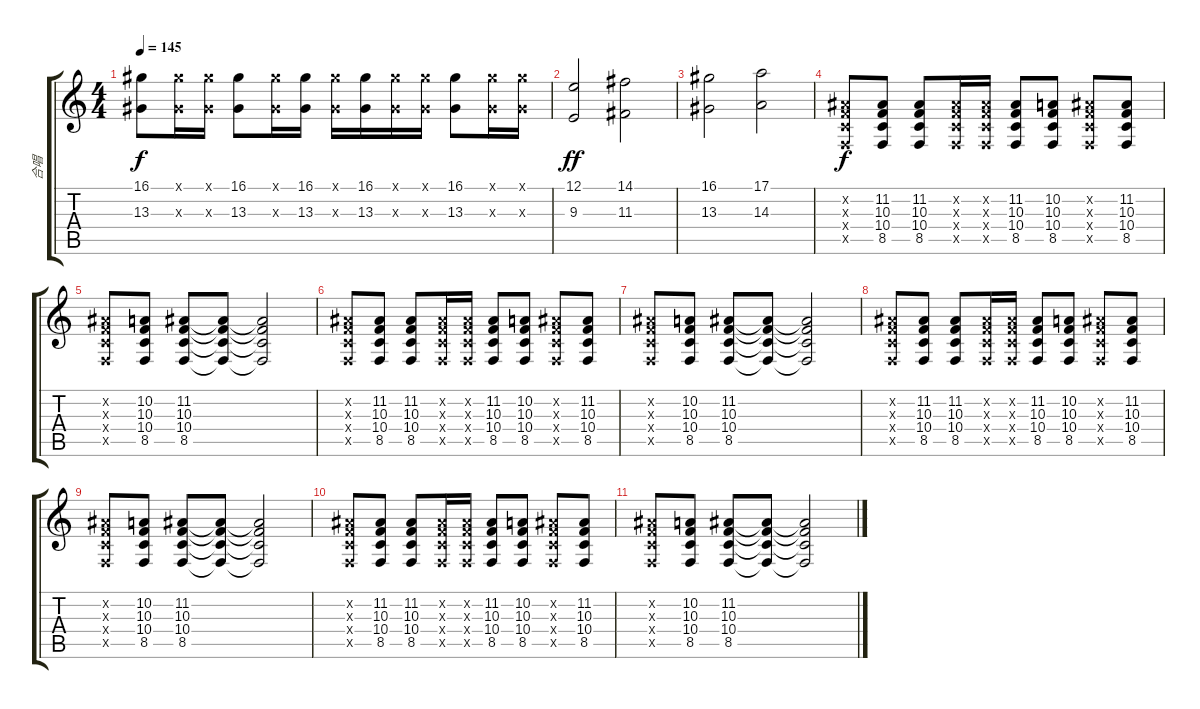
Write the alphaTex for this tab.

\track ("合唱" "合唱") {instrument stringensemble1}
\staff {score tabs}
\tuning (E4 B3 G3 D3 A2 E2) {hide}
\ts (4 4)
\tempo 145
\clef g2
\ks c
(16.1 13.3).8{dy f} (16.1{x} 13.3{x}).16 (16.1{x} 13.3{x}).16 (16.1 13.3).8 (16.1{x} 13.3{x}).16 (16.1 13.3).16 (16.1{x} 13.3{x}).16 (16.1 13.3).16 (16.1{x} 13.3{x}).16 (16.1{x} 13.3{x}).16 (16.1 13.3).8 (16.1{x} 13.3{x}).16 (16.1{x} 13.3{x}).16 |
(12.1 9.3).2{dy ff} (14.1 11.3).2 |
(16.1 13.3).2 (17.1 14.3).2 |
(11.2{x} 10.3{x} 10.4{x} 8.5{x}).8{dy f} (11.2 10.3 10.4 8.5).8 (11.2 10.3 10.4 8.5).8 (11.2{x} 10.3{x} 10.4{x} 8.5{x}).16 (11.2{x} 10.3{x} 10.4{x} 8.5{x}).16 (11.2 10.3 10.4 8.5).8 (10.2 10.3 10.4 8.5).8 (11.2{x} 10.3{x} 10.4{x} 8.5{x}).8 (11.2 10.3 10.4 8.5).8 |
(11.2{x} 10.3{x} 10.4{x} 8.5{x}).8 (10.2 10.3 10.4 8.5).8 (11.2 10.3 10.4 8.5).8 (11.2{t} 10.3{t} 10.4{t} 8.5{t}).8 (11.2{t} 10.3{t} 10.4{t} 8.5{t}).2 |
(11.2{x} 10.3{x} 10.4{x} 8.5{x}).8 (11.2 10.3 10.4 8.5).8 (11.2 10.3 10.4 8.5).8 (11.2{x} 10.3{x} 10.4{x} 8.5{x}).16 (11.2{x} 10.3{x} 10.4{x} 8.5{x}).16 (11.2 10.3 10.4 8.5).8 (10.2 10.3 10.4 8.5).8 (11.2{x} 10.3{x} 10.4{x} 8.5{x}).8 (11.2 10.3 10.4 8.5).8 |
(11.2{x} 10.3{x} 10.4{x} 8.5{x}).8 (10.2 10.3 10.4 8.5).8 (11.2 10.3 10.4 8.5).8 (11.2{t} 10.3{t} 10.4{t} 8.5{t}).8 (11.2{t} 10.3{t} 10.4{t} 8.5{t}).2 |
(11.2{x} 10.3{x} 10.4{x} 8.5{x}).8 (11.2 10.3 10.4 8.5).8 (11.2 10.3 10.4 8.5).8 (11.2{x} 10.3{x} 10.4{x} 8.5{x}).16 (11.2{x} 10.3{x} 10.4{x} 8.5{x}).16 (11.2 10.3 10.4 8.5).8 (10.2 10.3 10.4 8.5).8 (11.2{x} 10.3{x} 10.4{x} 8.5{x}).8 (11.2 10.3 10.4 8.5).8 |
(11.2{x} 10.3{x} 10.4{x} 8.5{x}).8 (10.2 10.3 10.4 8.5).8 (11.2 10.3 10.4 8.5).8 (11.2{t} 10.3{t} 10.4{t} 8.5{t}).8 (11.2{t} 10.3{t} 10.4{t} 8.5{t}).2 |
(11.2{x} 10.3{x} 10.4{x} 8.5{x}).8 (11.2 10.3 10.4 8.5).8 (11.2 10.3 10.4 8.5).8 (11.2{x} 10.3{x} 10.4{x} 8.5{x}).16 (11.2{x} 10.3{x} 10.4{x} 8.5{x}).16 (11.2 10.3 10.4 8.5).8 (10.2 10.3 10.4 8.5).8 (11.2{x} 10.3{x} 10.4{x} 8.5{x}).8 (11.2 10.3 10.4 8.5).8 |
(11.2{x} 10.3{x} 10.4{x} 8.5{x}).8 (10.2 10.3 10.4 8.5).8 (11.2 10.3 10.4 8.5).8 (11.2{t} 10.3{t} 10.4{t} 8.5{t}).8 (11.2{t} 10.3{t} 10.4{t} 8.5{t}).2
